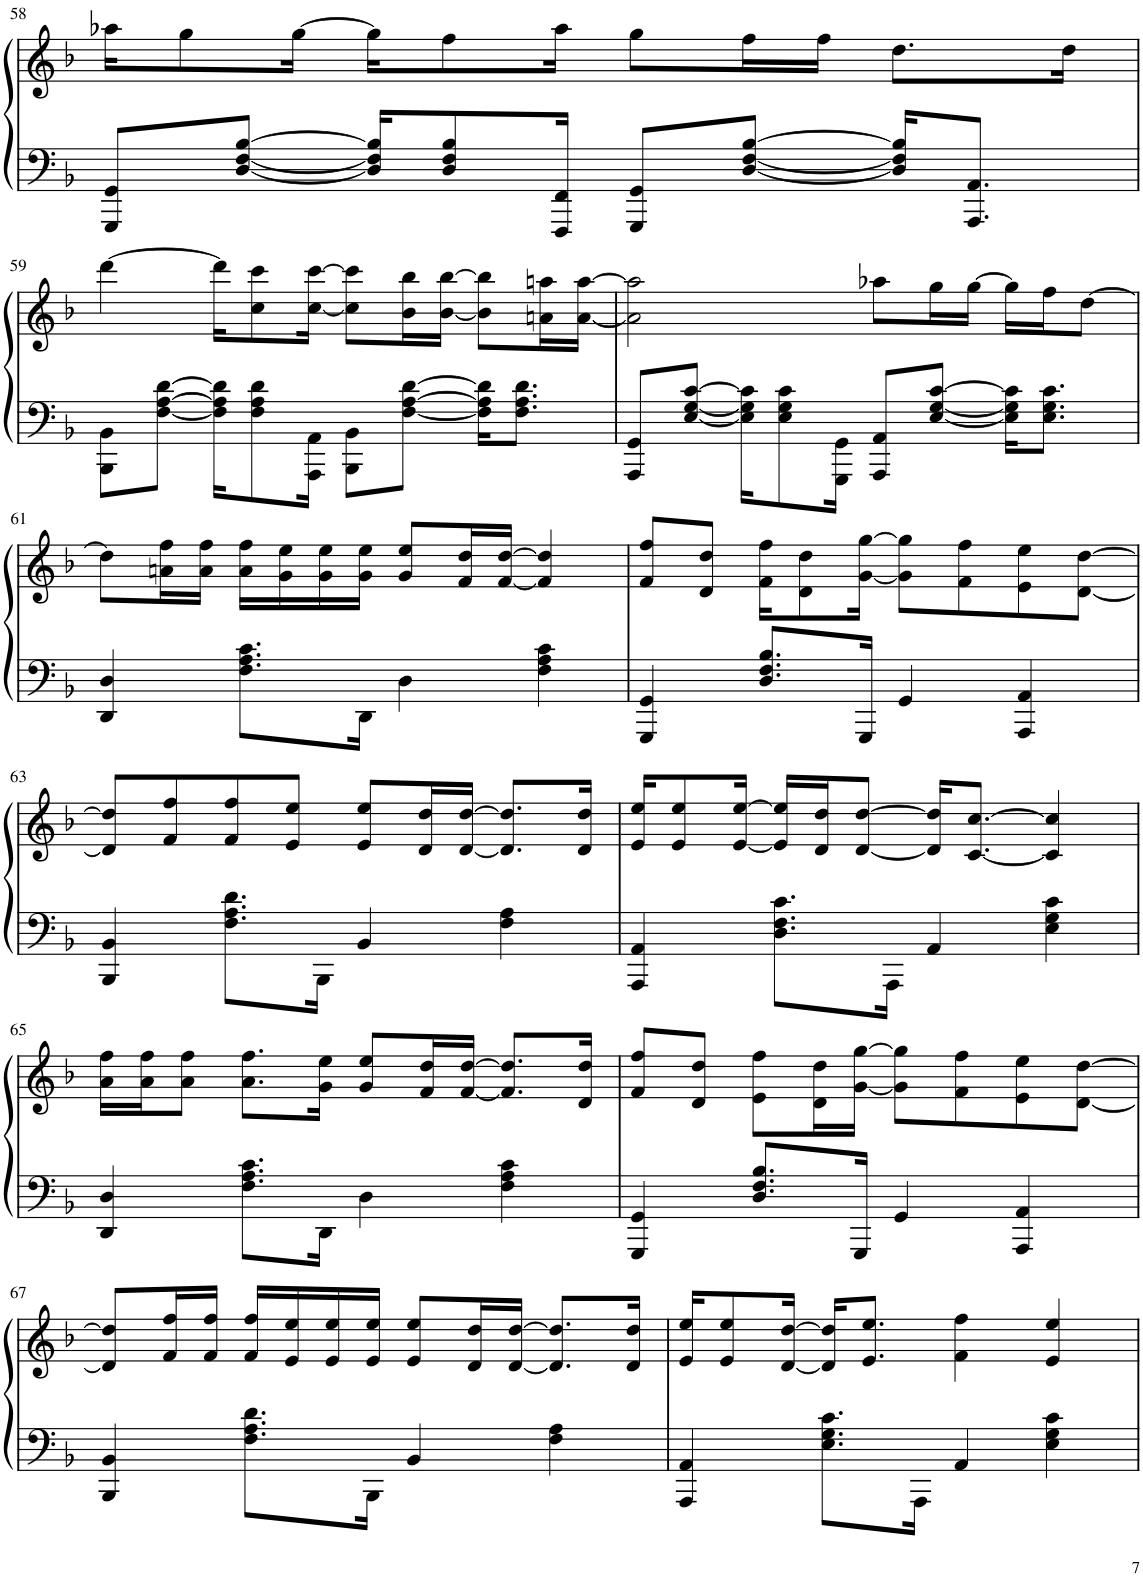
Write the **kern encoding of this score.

**kern	**kern
*part1	*part1
*staff2	*staff1
*I"Piano	*
*I'Pno.	*
!!LO:PB:g=z
*clefF4	*clefG2
*k[b-]	*k[b-]
*M4/4	*M4/4
=58	=58
8GGG/ 8GG/L	16aa-X\KL
.	8gg\
[8D/ [8F/ [8B-/J	.
.	[16gg\Jk
16D/] 16F/] 16B-/]KL	16gg\KL]
8D/ 8F/ 8B-/	8ff\
16FFF/ 16FF/Jk	16aa-\Jk
8GGG/ 8GG/L	8gg\L
[8D/ [8F/ [8B-/J	16ff\L
.	16ff\JJ
16D/] 16F/] 16B-/]KL	8.dd\L
8.AAA/ 8.AA/J	.
.	16dd\Jk
!!LO:LB:g=z
=59	=59
8BBB-\ 8BB-\L	[4ddd\
[8F\ [8A\ [8d\J	.
16F\] 16A\] 16d\]KL	16ddd\KL]
8F\ 8A\ 8d\	8cc\ 8ccc\
16AAA\ 16AA\Jk	[16cc\ [16ccc\Jk
8BBB-\ 8BB-\L	8cc\] 8ccc\]L
[8F\ [8A\ [8d\J	16b-\ 16bb-\L
.	[16b-\ [16bb-\JJ
16F\] 16A\] 16d\]KL	8b-\] 8bb-\]L
8.F\ 8.A\ 8.d\J	.
.	16an\ 16aan\L
.	[16a\ [16aa\JJ
=60	=60
8AAA/ 8GG/L	2a\] 2aa\]
[8E/ [8G/ [8c/J	.
16E\] 16G\] 16c\]KL	.
8E\ 8G\ 8c\	.
16GGG\ 16GG\Jk	.
8AAA/ 8AA/L	8aa-X\L
[8E/ [8G/ [8c/J	16gg\L
.	[16gg\JJ
16E\] 16G\] 16c\]KL	16gg\LL]
8.E\ 8.G\ 8.c\J	16ff\J
.	[8dd\J
!!LO:LB:g=z
=61	=61
4DD/ 4D/	8dd\L]
.	16an\ 16ff\L
.	16a\ 16ff\JJ
8.F\ 8.A\ 8.c\L	16a\ 16ff\LL
.	16g\ 16ee\
.	16g\ 16ee\
16DD\Jk	16g\ 16ee\JJ
4D\	8g/ 8ee/L
.	16f/ 16dd/L
.	[16f/ [16dd/JJ
4F\ 4A\ 4c\	4f/] 4dd/]
=62	=62
4GGG/ 4GG/	8f/ 8ff/L
.	8d/ 8dd/J
8.D/ 8.F/ 8.B-/L	16f\ 16ff\KL
.	8d\ 8dd\
16GGG/Jk	[16g\ [16gg\Jk
4GG/	8g\] 8gg\]L
.	8f\ 8ff\
4AAA/ 4AA/	8e\ 8ee\
.	[8d\ [8dd\J
!!LO:LB:g=z
=63	=63
4BBB-/ 4BB-/	8d/] 8dd/]L
.	8f/ 8ff/
8.F\ 8.A\ 8.d\L	8f/ 8ff/
.	8e/ 8ee/J
16BBB-\Jk	.
4BB-/	8e/ 8ee/L
.	16d/ 16dd/L
.	[16d/ [16dd/JJ
4F\ 4A\	8.d/] 8.dd/]L
.	16d/ 16dd/Jk
=64	=64
4AAA/ 4AA/	16e/ 16ee/KL
.	8e/ 8ee/
.	[16e/ [16ee/Jk
8.D\ 8.F\ 8.c\L	16e/] 16ee/]LL
.	16d/ 16dd/J
.	[8d/ [8dd/J
16AAA\Jk	.
4AA/	16d/] 16dd/]KL
.	[8.c/ [8.cc/J
4E\ 4G\ 4c\	4c/] 4cc/]
!!LO:LB:g=z
=65	=65
4DD/ 4D/	16a\ 16ff\LL
.	16a\ 16ff\J
.	8a\ 8ff\J
8.F\ 8.A\ 8.c\L	8.a\ 8.ff\L
16DD\Jk	16g\ 16ee\Jk
4D\	8g/ 8ee/L
.	16f/ 16dd/L
.	[16f/ [16dd/JJ
4F\ 4A\ 4c\	8.f/] 8.dd/]L
.	16d/ 16dd/Jk
=66	=66
4GGG/ 4GG/	8f/ 8ff/L
.	8d/ 8dd/J
8.D/ 8.F/ 8.B-/L	8e\ 8ff\L
.	16d\ 16dd\L
16GGG/Jk	[16g\ [16gg\JJ
4GG/	8g\] 8gg\]L
.	8f\ 8ff\
4AAA/ 4AA/	8e\ 8ee\
.	[8d\ [8dd\J
!!LO:LB:g=z
=67	=67
4BBB-/ 4BB-/	8d/] 8dd/]L
.	16f/ 16ff/L
.	16f/ 16ff/JJ
8.F\ 8.A\ 8.d\L	16f/ 16ff/LL
.	16e/ 16ee/
.	16e/ 16ee/
16BBB-\Jk	16e/ 16ee/JJ
4BB-/	8e/ 8ee/L
.	16d/ 16dd/L
.	[16d/ [16dd/JJ
4F\ 4A\	8.d/] 8.dd/]L
.	16d/ 16dd/Jk
=68	=68
4AAA/ 4AA/	16e/ 16ee/KL
.	8e/ 8ee/
.	[16d/ [16dd/Jk
8.E\ 8.G\ 8.c\L	16d/] 16dd/]KL
.	8.e/ 8.ee/J
16AAA\Jk	.
4AA/	4f\ 4ff\
4E\ 4G\ 4c\	4e/ 4ee/
=	=
*-	*-
